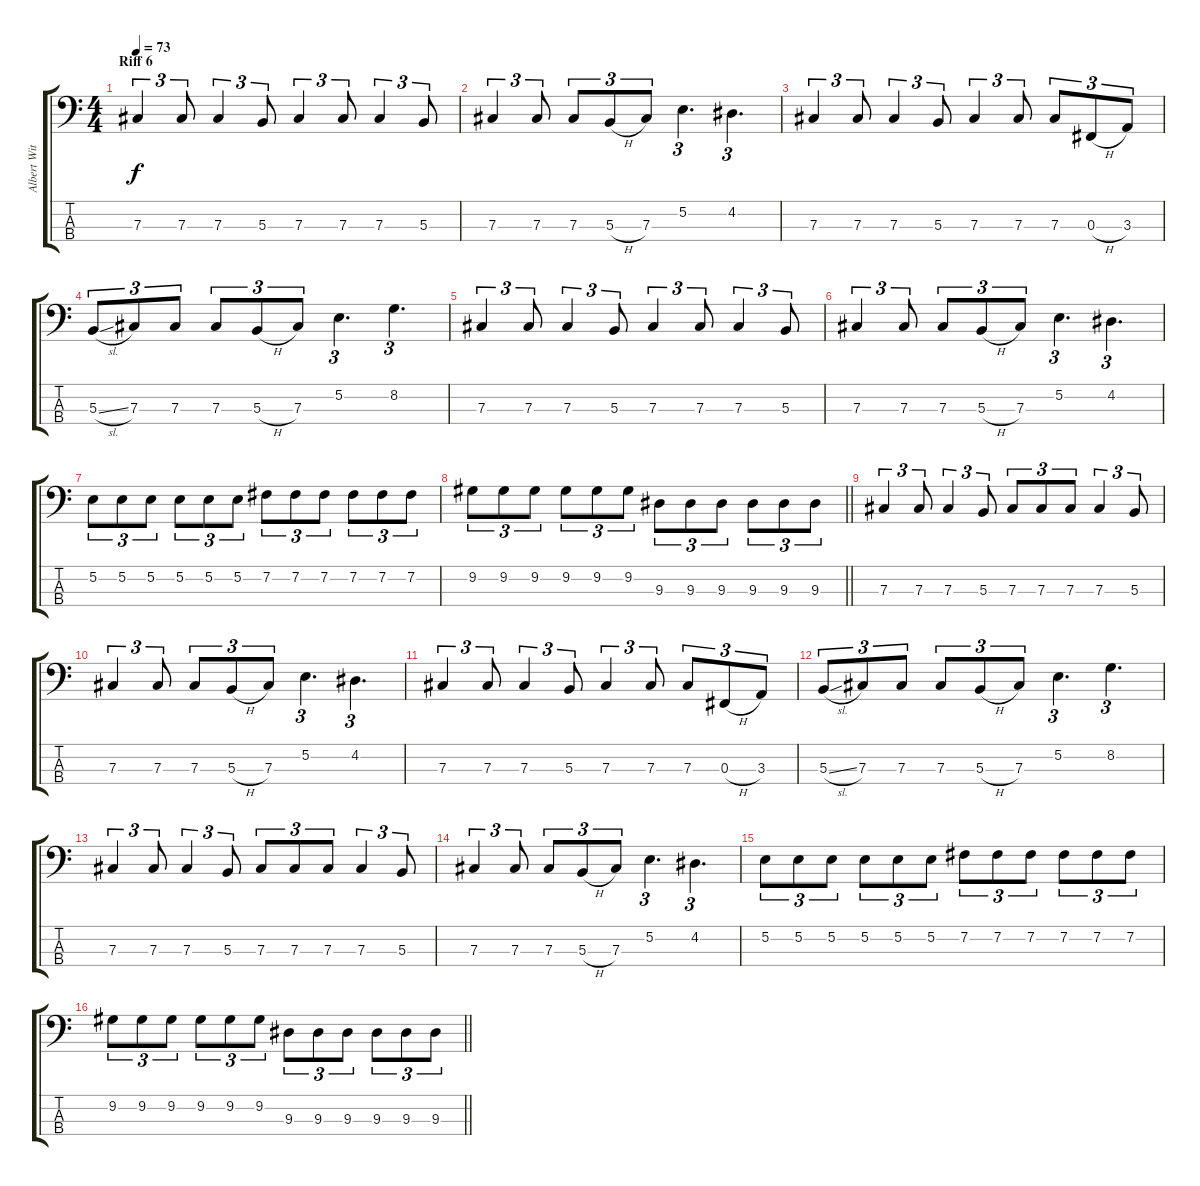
\track ("Albert Witcfinder" "Albert Wit") {instrument electricbassfinger}
\staff {score tabs}
\tuning (E2 B1 Gb1 Db1) {hide}
\ts (4 4)
\section ("" "Riff 6")
\tempo 73
\clef f4
\ks c
7.3.4{tu (3 2) dy f} 7.3.8{tu (3 2)} 7.3.4{tu (3 2)} 5.3.8{tu (3 2)} 7.3.4{tu (3 2)} 7.3.8{tu (3 2)} 7.3.4{tu (3 2)} 5.3.8{tu (3 2)} |
7.3.4{tu (3 2)} 7.3.8{tu (3 2)} 7.3.8{tu (3 2)} 5.3{h}.8{tu (3 2)} 7.3.8{tu (3 2)} 5.2.4{d tu (3 2)} 4.2.4{d tu (3 2)} |
7.3.4{tu (3 2)} 7.3.8{tu (3 2)} 7.3.4{tu (3 2)} 5.3.8{tu (3 2)} 7.3.4{tu (3 2)} 7.3.8{tu (3 2)} 7.3.8{tu (3 2)} 0.3{h}.8{tu (3 2)} 3.3.8{tu (3 2)} |
5.3{sl}.8{tu (3 2)} 7.3.8{tu (3 2)} 7.3.8{tu (3 2)} 7.3.8{tu (3 2)} 5.3{h}.8{tu (3 2)} 7.3.8{tu (3 2)} 5.2.4{d tu (3 2)} 8.2.4{d tu (3 2)} |
7.3.4{tu (3 2)} 7.3.8{tu (3 2)} 7.3.4{tu (3 2)} 5.3.8{tu (3 2)} 7.3.4{tu (3 2)} 7.3.8{tu (3 2)} 7.3.4{tu (3 2)} 5.3.8{tu (3 2)} |
7.3.4{tu (3 2)} 7.3.8{tu (3 2)} 7.3.8{tu (3 2)} 5.3{h}.8{tu (3 2)} 7.3.8{tu (3 2)} 5.2.4{d tu (3 2)} 4.2.4{d tu (3 2)} |
5.2.8{tu (3 2)} 5.2.8{tu (3 2)} 5.2.8{tu (3 2)} 5.2.8{tu (3 2)} 5.2.8{tu (3 2)} 5.2.8{tu (3 2)} 7.2.8{tu (3 2)} 7.2.8{tu (3 2)} 7.2.8{tu (3 2)} 7.2.8{tu (3 2)} 7.2.8{tu (3 2)} 7.2.8{tu (3 2)} |
\barLineRight lightlight
9.2.8{tu (3 2)} 9.2.8{tu (3 2)} 9.2.8{tu (3 2)} 9.2.8{tu (3 2)} 9.2.8{tu (3 2)} 9.2.8{tu (3 2)} 9.3.8{tu (3 2)} 9.3.8{tu (3 2)} 9.3.8{tu (3 2)} 9.3.8{tu (3 2)} 9.3.8{tu (3 2)} 9.3.8{tu (3 2)} |
7.3.4{tu (3 2)} 7.3.8{tu (3 2)} 7.3.4{tu (3 2)} 5.3.8{tu (3 2)} 7.3.8{tu (3 2)} 7.3.8{tu (3 2)} 7.3.8{tu (3 2)} 7.3.4{tu (3 2)} 5.3.8{tu (3 2)} |
7.3.4{tu (3 2)} 7.3.8{tu (3 2)} 7.3.8{tu (3 2)} 5.3{h}.8{tu (3 2)} 7.3.8{tu (3 2)} 5.2.4{d tu (3 2)} 4.2.4{d tu (3 2)} |
7.3.4{tu (3 2)} 7.3.8{tu (3 2)} 7.3.4{tu (3 2)} 5.3.8{tu (3 2)} 7.3.4{tu (3 2)} 7.3.8{tu (3 2)} 7.3.8{tu (3 2)} 0.3{h}.8{tu (3 2)} 3.3.8{tu (3 2)} |
5.3{sl}.8{tu (3 2)} 7.3.8{tu (3 2)} 7.3.8{tu (3 2)} 7.3.8{tu (3 2)} 5.3{h}.8{tu (3 2)} 7.3.8{tu (3 2)} 5.2.4{d tu (3 2)} 8.2.4{d tu (3 2)} |
7.3.4{tu (3 2)} 7.3.8{tu (3 2)} 7.3.4{tu (3 2)} 5.3.8{tu (3 2)} 7.3.8{tu (3 2)} 7.3.8{tu (3 2)} 7.3.8{tu (3 2)} 7.3.4{tu (3 2)} 5.3.8{tu (3 2)} |
7.3.4{tu (3 2)} 7.3.8{tu (3 2)} 7.3.8{tu (3 2)} 5.3{h}.8{tu (3 2)} 7.3.8{tu (3 2)} 5.2.4{d tu (3 2)} 4.2.4{d tu (3 2)} |
5.2.8{tu (3 2)} 5.2.8{tu (3 2)} 5.2.8{tu (3 2)} 5.2.8{tu (3 2)} 5.2.8{tu (3 2)} 5.2.8{tu (3 2)} 7.2.8{tu (3 2)} 7.2.8{tu (3 2)} 7.2.8{tu (3 2)} 7.2.8{tu (3 2)} 7.2.8{tu (3 2)} 7.2.8{tu (3 2)} |
\barLineRight lightlight
9.2.8{tu (3 2)} 9.2.8{tu (3 2)} 9.2.8{tu (3 2)} 9.2.8{tu (3 2)} 9.2.8{tu (3 2)} 9.2.8{tu (3 2)} 9.3.8{tu (3 2)} 9.3.8{tu (3 2)} 9.3.8{tu (3 2)} 9.3.8{tu (3 2)} 9.3.8{tu (3 2)} 9.3.8{tu (3 2)}
